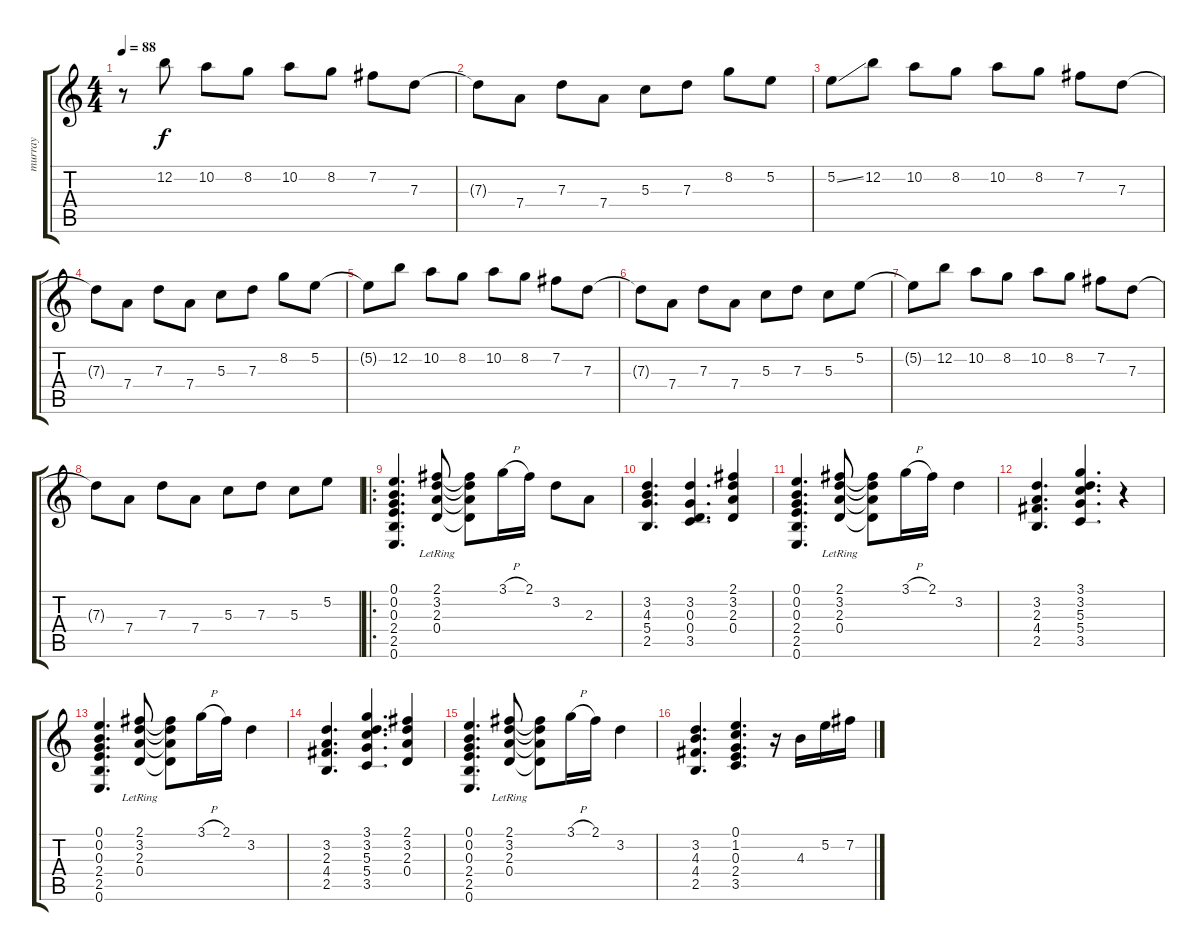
\track ("murray" "murray") {instrument distortionguitar}
\staff {score tabs}
\tuning (E4 B3 G3 D3 A2 E2) {hide}
\ts (4 4)
\tempo 88
\clef g2
\ks c
r.8{dy f instrument distortionguitar} 12.2.8 10.2.8 8.2.8 10.2.8 8.2.8 7.2.8 7.3.8 |
7.3{t}.8 7.4.8 7.3.8 7.4.8 5.3.8 7.3.8 8.2.8 5.2.8 |
5.2{ss}.8 12.2.8 10.2.8 8.2.8 10.2.8 8.2.8 7.2.8 7.3.8 |
7.3{t}.8 7.4.8 7.3.8 7.4.8 5.3.8 7.3.8 8.2.8 5.2.8 |
5.2{t}.8 12.2.8 10.2.8 8.2.8 10.2.8 8.2.8 7.2.8 7.3.8 |
7.3{t}.8 7.4.8 7.3.8 7.4.8 5.3.8 7.3.8 5.3.8 5.2.8 |
5.2{t}.8 12.2.8 10.2.8 8.2.8 10.2.8 8.2.8 7.2.8 7.3.8 |
7.3{t}.8 7.4.8 7.3.8 7.4.8 5.3.8 7.3.8 5.3.8 5.2.8 |
\ro
(0.1 0.2 0.3 2.4 2.5 0.6).4{d} (2.1{lr} 3.2{lr} 2.3{lr} 0.4{lr}).8 (2.1{t} 3.2{t} 2.3{t} 0.4{t}).8 3.1{h}.16 2.1.16 3.2.8 2.3.8 |
(3.2 4.3 5.4 2.5).4{d} (3.2 0.3 0.4 3.5).4{d} (2.1 3.2 2.3 0.4).4 |
(0.1 0.2 0.3 2.4 2.5 0.6).4{d} (2.1{lr} 3.2{lr} 2.3{lr} 0.4{lr}).8 (2.1{t} 3.2{t} 2.3{t} 0.4{t}).8 3.1{h}.16 2.1.16 3.2.4 |
(3.2 2.3 4.4 2.5).4{d} (3.1 3.2 5.3 5.4 3.5).4{d} r.4 |
(0.1 0.2 0.3 2.4 2.5 0.6).4{d} (2.1{lr} 3.2{lr} 2.3{lr} 0.4{lr}).8 (2.1{t} 3.2{t} 2.3{t} 0.4{t}).8 3.1{h}.16 2.1.16 3.2.4 |
(3.2 2.3 4.4 2.5).4{d} (3.1 3.2 5.3 5.4 3.5).4{d} (2.1 3.2 2.3 0.4).4 |
(0.1 0.2 0.3 2.4 2.5 0.6).4{d} (2.1{lr} 3.2{lr} 2.3{lr} 0.4{lr}).8 (2.1{t} 3.2{t} 2.3{t} 0.4{t}).8 3.1{h}.16 2.1.16 3.2.4 |
(3.2 4.3 4.4 2.5).4{d} (0.1 1.2 0.3 2.4 3.5).4{d} r.16 4.3.16 5.2.16 7.2.16
